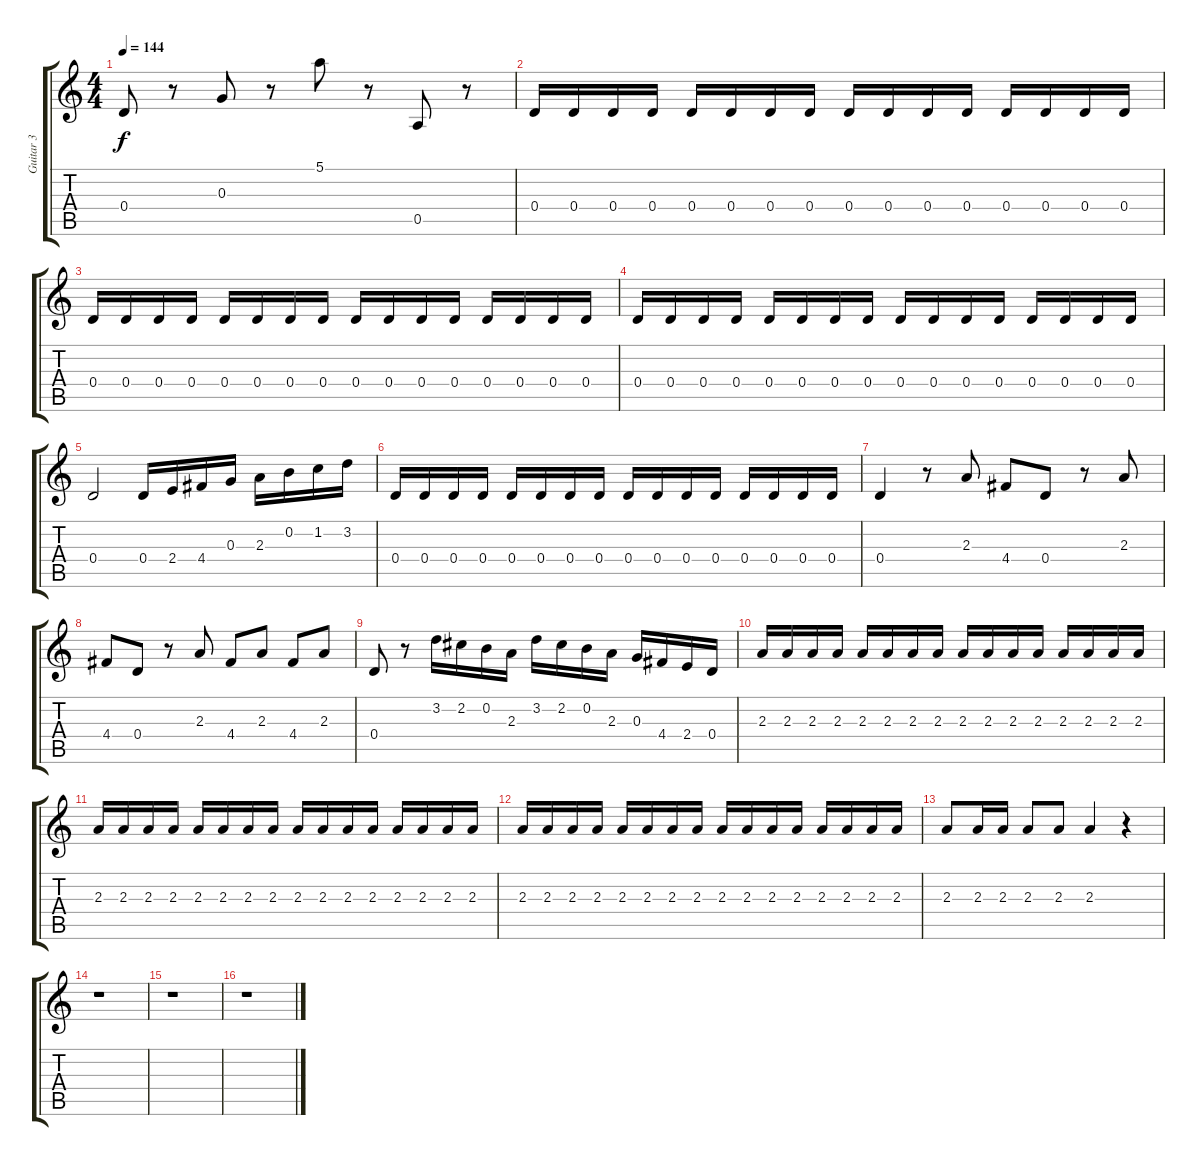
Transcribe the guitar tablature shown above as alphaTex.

\track ("Guitar 3" "Guitar 3") {instrument acousticguitarnylon}
\staff {score tabs}
\tuning (E4 B3 G3 D3 A2 E2) {hide}
\ts (4 4)
\tempo 144
\clef g2
\ks c
0.4.8{dy f} r.8 0.3.8 r.8 5.1.8 r.8 0.5.8 r.8 |
0.4.16 0.4.16 0.4.16 0.4.16 0.4.16 0.4.16 0.4.16 0.4.16 0.4.16 0.4.16 0.4.16 0.4.16 0.4.16 0.4.16 0.4.16 0.4.16 |
0.4.16 0.4.16 0.4.16 0.4.16 0.4.16 0.4.16 0.4.16 0.4.16 0.4.16 0.4.16 0.4.16 0.4.16 0.4.16 0.4.16 0.4.16 0.4.16 |
0.4.16 0.4.16 0.4.16 0.4.16 0.4.16 0.4.16 0.4.16 0.4.16 0.4.16 0.4.16 0.4.16 0.4.16 0.4.16 0.4.16 0.4.16 0.4.16 |
0.4.2 0.4.16 2.4.16 4.4.16 0.3.16 2.3.16 0.2.16 1.2.16 3.2.16 |
0.4.16 0.4.16 0.4.16 0.4.16 0.4.16 0.4.16 0.4.16 0.4.16 0.4.16 0.4.16 0.4.16 0.4.16 0.4.16 0.4.16 0.4.16 0.4.16 |
0.4.4 r.8 2.3.8 4.4.8 0.4.8 r.8 2.3.8 |
4.4.8 0.4.8 r.8 2.3.8 4.4.8 2.3.8 4.4.8 2.3.8 |
0.4.8 r.8 3.2.16 2.2.16 0.2.16 2.3.16 3.2.16 2.2.16 0.2.16 2.3.16 0.3.16 4.4.16 2.4.16 0.4.16 |
2.3.16 2.3.16 2.3.16 2.3.16 2.3.16 2.3.16 2.3.16 2.3.16 2.3.16 2.3.16 2.3.16 2.3.16 2.3.16 2.3.16 2.3.16 2.3.16 |
2.3.16 2.3.16 2.3.16 2.3.16 2.3.16 2.3.16 2.3.16 2.3.16 2.3.16 2.3.16 2.3.16 2.3.16 2.3.16 2.3.16 2.3.16 2.3.16 |
2.3.16 2.3.16 2.3.16 2.3.16 2.3.16 2.3.16 2.3.16 2.3.16 2.3.16 2.3.16 2.3.16 2.3.16 2.3.16 2.3.16 2.3.16 2.3.16 |
2.3.8 2.3.16 2.3.16 2.3.8 2.3.8 2.3.4 r.4 |
r.1 |
r.1 |
r.1
